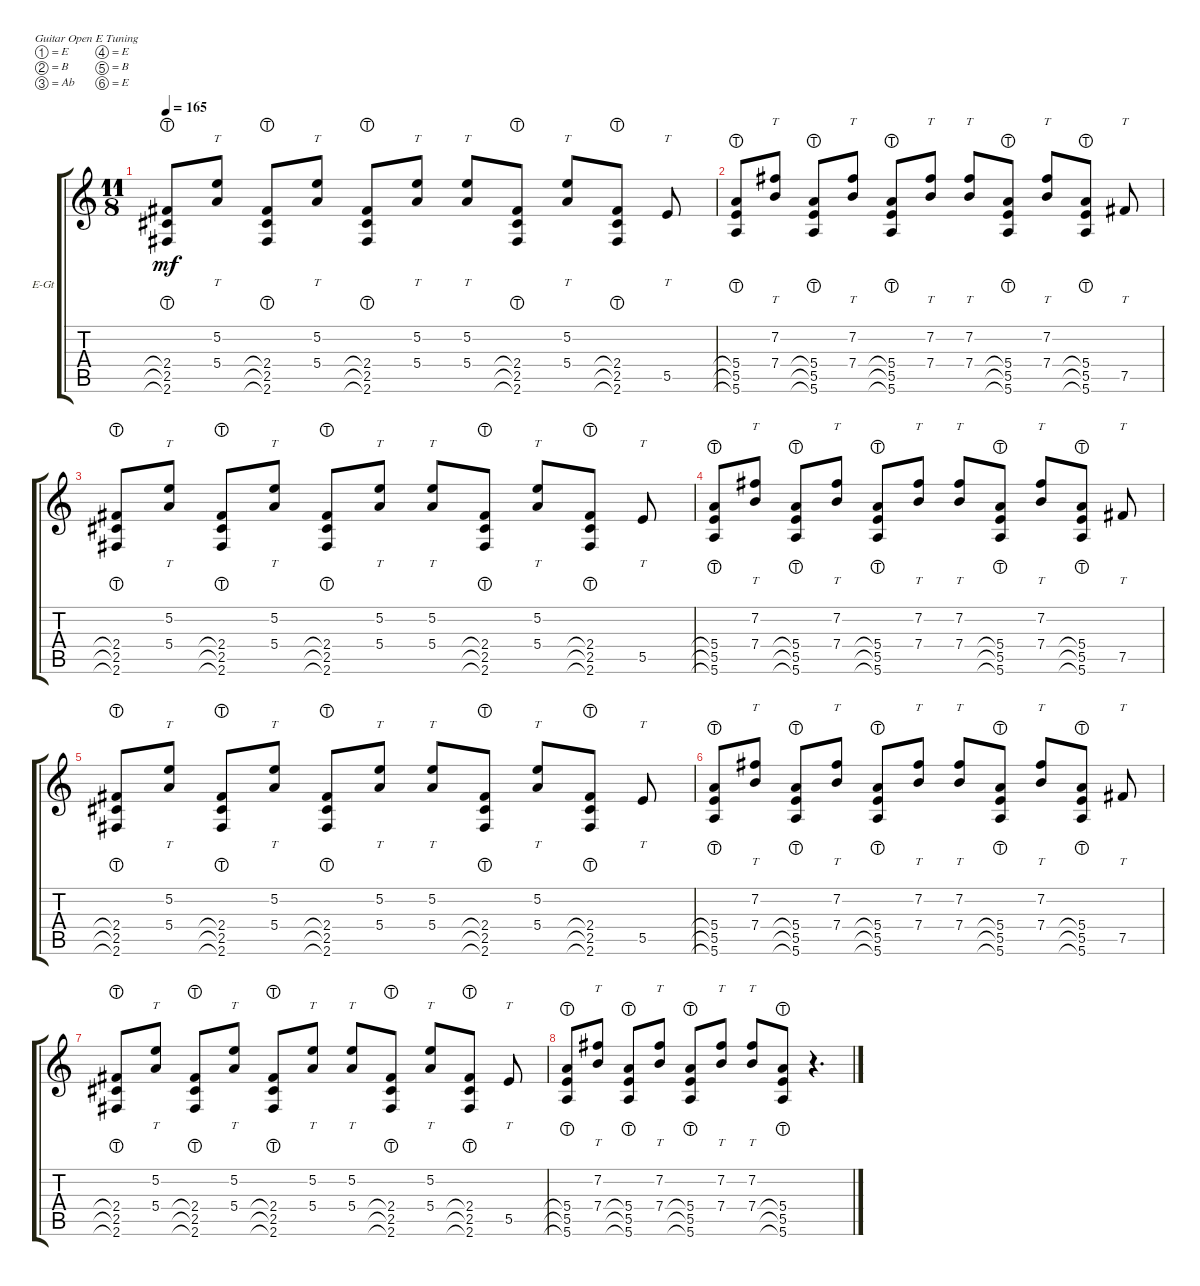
\defaultSystemsLayout 4
\bracketExtendMode groupsimilarinstruments
\firstSystemTrackNameOrientation horizontal
\otherSystemsTrackNameOrientation horizontal
\track ("Electric Guitar" "E-Gt") {instrument electricguitarclean}
\staff {score tabs}
\tuning (E4 B3 Ab3 E3 B2 E2)
\ts (11 8)
\tempo 165
\clef g2
\ks c
(2.6{lht} 2.5{lht} 2.4{lht}).8{dy mf} (5.4 5.2).8{tt} (2.6{lht} 2.5{lht} 2.4{lht}).8 (5.4 5.2).8{tt} (2.6{lht} 2.5{lht} 2.4{lht}).8 (5.4 5.2).8{tt} (5.4 5.2).8{tt} (2.6{lht} 2.5{lht} 2.4{lht}).8 (5.4 5.2).8{tt} (2.6{lht} 2.5{lht} 2.4{lht}).8 5.5.8{tt} |
(5.6{lht} 5.5{lht} 5.4{lht}).8 (7.4 7.2).8{tt} (5.6{lht} 5.5{lht} 5.4{lht}).8 (7.4 7.2).8{tt} (5.6{lht} 5.5{lht} 5.4{lht}).8 (7.4 7.2).8{tt} (7.4 7.2).8{tt} (5.6{lht} 5.5{lht} 5.4{lht}).8 (7.4 7.2).8{tt} (5.6{lht} 5.5{lht} 5.4{lht}).8 7.5.8{tt} |
(2.6{lht} 2.5{lht} 2.4{lht}).8 (5.4 5.2).8{tt} (2.6{lht} 2.5{lht} 2.4{lht}).8 (5.4 5.2).8{tt} (2.6{lht} 2.5{lht} 2.4{lht}).8 (5.4 5.2).8{tt} (5.4 5.2).8{tt} (2.6{lht} 2.5{lht} 2.4{lht}).8 (5.4 5.2).8{tt} (2.6{lht} 2.5{lht} 2.4{lht}).8 5.5.8{tt} |
(5.6{lht} 5.5{lht} 5.4{lht}).8 (7.4 7.2).8{tt} (5.6{lht} 5.5{lht} 5.4{lht}).8 (7.4 7.2).8{tt} (5.6{lht} 5.5{lht} 5.4{lht}).8 (7.4 7.2).8{tt} (7.4 7.2).8{tt} (5.6{lht} 5.5{lht} 5.4{lht}).8 (7.4 7.2).8{tt} (5.6{lht} 5.5{lht} 5.4{lht}).8 7.5.8{tt} |
(2.6{lht} 2.5{lht} 2.4{lht}).8 (5.4 5.2).8{tt} (2.6{lht} 2.5{lht} 2.4{lht}).8 (5.4 5.2).8{tt} (2.6{lht} 2.5{lht} 2.4{lht}).8 (5.4 5.2).8{tt} (5.4 5.2).8{tt} (2.6{lht} 2.5{lht} 2.4{lht}).8 (5.4 5.2).8{tt} (2.6{lht} 2.5{lht} 2.4{lht}).8 5.5.8{tt} |
(5.6{lht} 5.5{lht} 5.4{lht}).8 (7.4 7.2).8{tt} (5.6{lht} 5.5{lht} 5.4{lht}).8 (7.4 7.2).8{tt} (5.6{lht} 5.5{lht} 5.4{lht}).8 (7.4 7.2).8{tt} (7.4 7.2).8{tt} (5.6{lht} 5.5{lht} 5.4{lht}).8 (7.4 7.2).8{tt} (5.6{lht} 5.5{lht} 5.4{lht}).8 7.5.8{tt} |
(2.6{lht} 2.5{lht} 2.4{lht}).8 (5.4 5.2).8{tt} (2.6{lht} 2.5{lht} 2.4{lht}).8 (5.4 5.2).8{tt} (2.6{lht} 2.5{lht} 2.4{lht}).8 (5.4 5.2).8{tt} (5.4 5.2).8{tt} (2.6{lht} 2.5{lht} 2.4{lht}).8 (5.4 5.2).8{tt} (2.6{lht} 2.5{lht} 2.4{lht}).8 5.5.8{tt} |
(5.6{lht} 5.5{lht} 5.4{lht}).8 (7.4 7.2).8{tt} (5.6{lht} 5.5{lht} 5.4{lht}).8 (7.4 7.2).8{tt} (5.6{lht} 5.5{lht} 5.4{lht}).8 (7.4 7.2).8{tt} (7.4 7.2).8{tt} (5.6{lht} 5.5{lht} 5.4{lht}).8 r.4{d}
